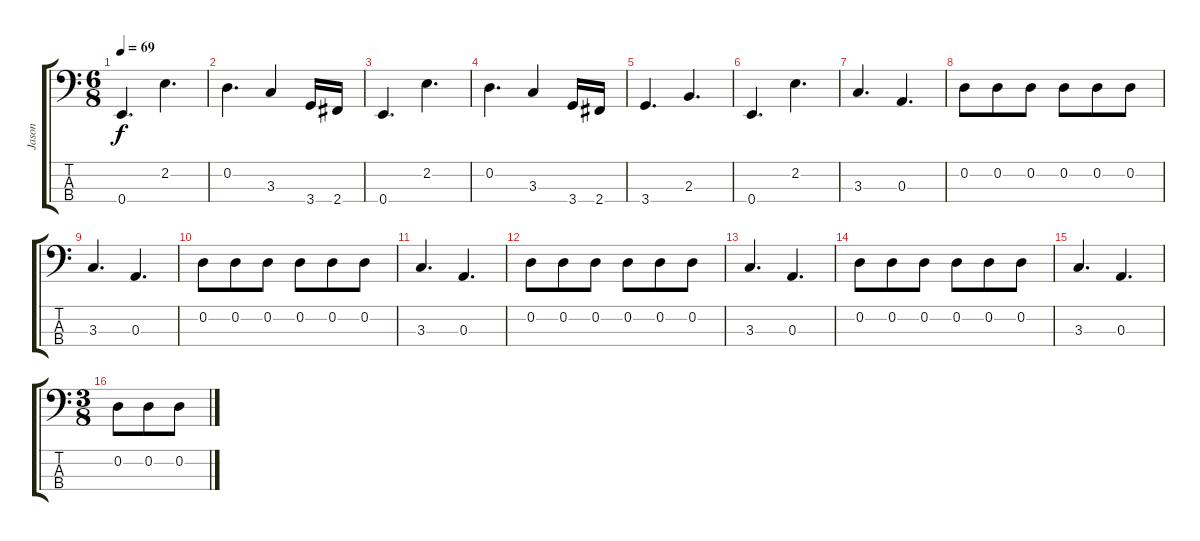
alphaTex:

\track ("Jason" "Jason") {instrument electricbasspick}
\staff {score tabs}
\tuning (G2 D2 A1 E1) {hide}
\ts (6 8)
\tempo 69
\clef f4
\ks c
0.4.4{d dy f} 2.2.4{d} |
0.2.4{d} 3.3.4 3.4.16 2.4.16 |
0.4.4{d} 2.2.4{d} |
0.2.4{d} 3.3.4 3.4.16 2.4.16 |
3.4.4{d} 2.3.4{d} |
0.4.4{d} 2.2.4{d} |
3.3.4{d} 0.3.4{d} |
0.2.8 0.2.8 0.2.8 0.2.8 0.2.8 0.2.8 |
3.3.4{d} 0.3.4{d} |
0.2.8 0.2.8 0.2.8 0.2.8 0.2.8 0.2.8 |
3.3.4{d} 0.3.4{d} |
0.2.8 0.2.8 0.2.8 0.2.8 0.2.8 0.2.8 |
3.3.4{d} 0.3.4{d} |
0.2.8 0.2.8 0.2.8 0.2.8 0.2.8 0.2.8 |
3.3.4{d} 0.3.4{d} |
\ts (3 8)
0.2.8 0.2.8 0.2.8
